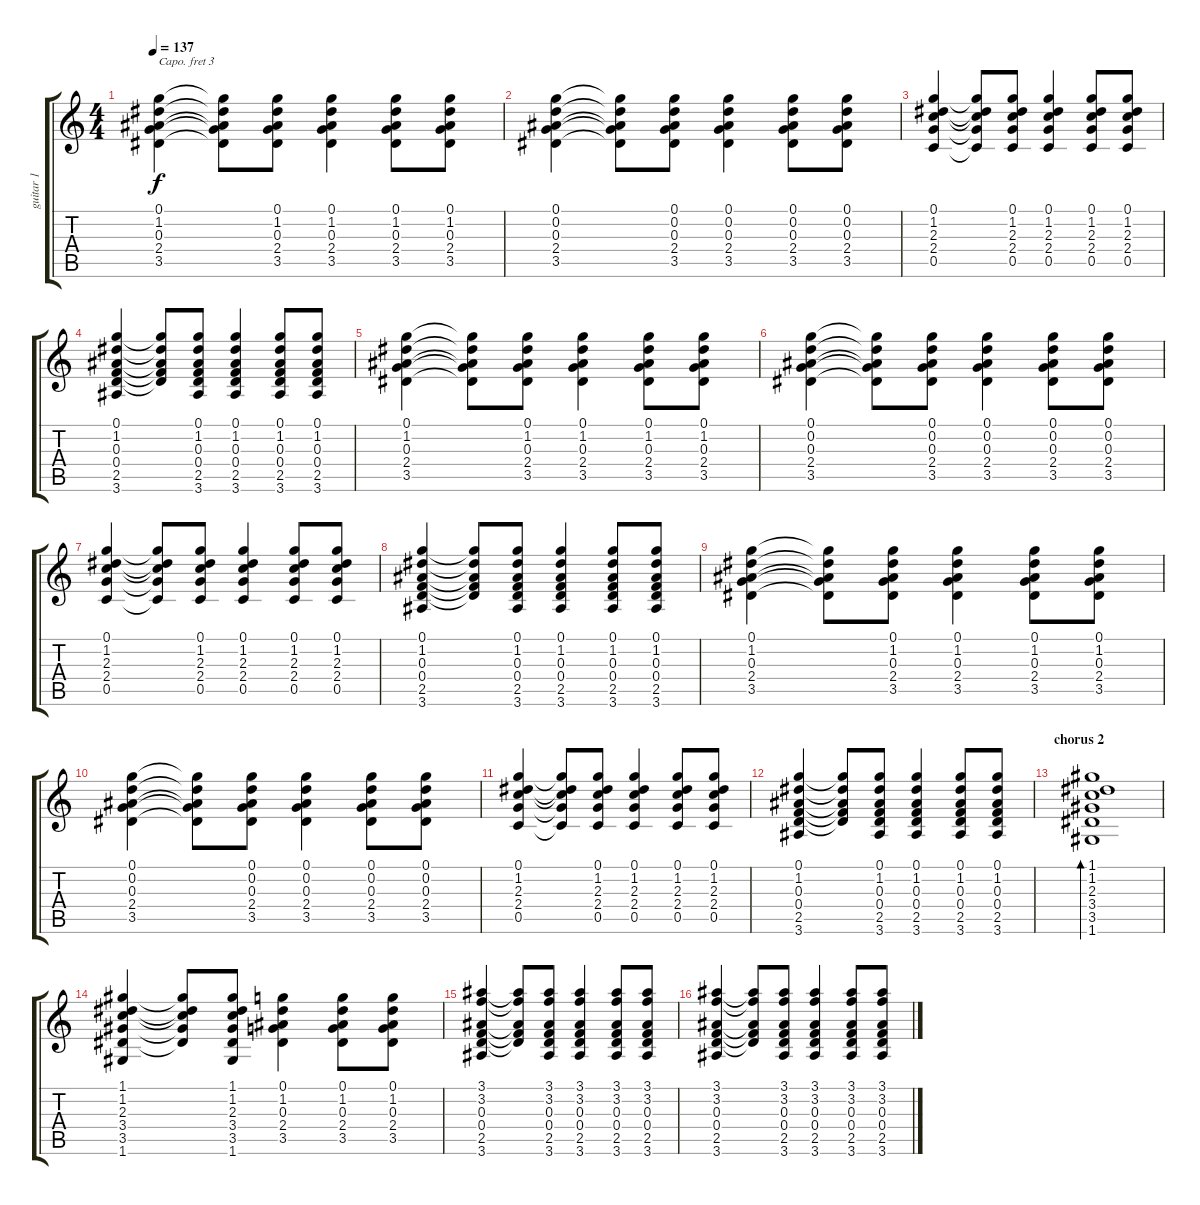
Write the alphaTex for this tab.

\track ("guitar 1" "guitar 1") {instrument acousticguitarnylon}
\staff {score tabs}
\capo 3
\tuning (E4 B3 G3 D3 A2 E2) {hide}
\ts (4 4)
\tempo 137
\clef g2
\ks c
(0.1 1.2 0.3 2.4 3.5).4{dy f} (0.1{t} 1.2{t} 0.3{t} 2.4{t} 3.5{t}).8 (0.1 1.2 0.3 2.4 3.5).8 (0.1 1.2 0.3 2.4 3.5).4 (0.1 1.2 0.3 2.4 3.5).8 (0.1 1.2 0.3 2.4 3.5).8 |
(0.1 0.2 0.3 2.4 3.5).4 (0.1{t} 0.2{t} 0.3{t} 2.4{t} 3.5{t}).8 (0.1 0.2 0.3 2.4 3.5).8 (0.1 0.2 0.3 2.4 3.5).4 (0.1 0.2 0.3 2.4 3.5).8 (0.1 0.2 0.3 2.4 3.5).8 |
(0.1 1.2 2.3 2.4 0.5).4 (0.1{t} 1.2{t} 2.3{t} 2.4{t} 0.5{t}).8 (0.1 1.2 2.3 2.4 0.5).8 (0.1 1.2 2.3 2.4 0.5).4 (0.1 1.2 2.3 2.4 0.5).8 (0.1 1.2 2.3 2.4 0.5).8 |
(0.1 1.2 0.3 0.4 2.5 3.6).4 (0.1{t} 1.2{t} 0.3{t} 0.4{t} 2.5{t}).8 (0.1 1.2 0.3 0.4 2.5 3.6).8 (0.1 1.2 0.3 0.4 2.5 3.6).4 (0.1 1.2 0.3 0.4 2.5 3.6).8 (0.1 1.2 0.3 0.4 2.5 3.6).8 |
(0.1 1.2 0.3 2.4 3.5).4 (0.1{t} 1.2{t} 0.3{t} 2.4{t} 3.5{t}).8 (0.1 1.2 0.3 2.4 3.5).8 (0.1 1.2 0.3 2.4 3.5).4 (0.1 1.2 0.3 2.4 3.5).8 (0.1 1.2 0.3 2.4 3.5).8 |
(0.1 0.2 0.3 2.4 3.5).4 (0.1{t} 0.2{t} 0.3{t} 2.4{t} 3.5{t}).8 (0.1 0.2 0.3 2.4 3.5).8 (0.1 0.2 0.3 2.4 3.5).4 (0.1 0.2 0.3 2.4 3.5).8 (0.1 0.2 0.3 2.4 3.5).8 |
(0.1 1.2 2.3 2.4 0.5).4 (0.1{t} 1.2{t} 2.3{t} 2.4{t} 0.5{t}).8 (0.1 1.2 2.3 2.4 0.5).8 (0.1 1.2 2.3 2.4 0.5).4 (0.1 1.2 2.3 2.4 0.5).8 (0.1 1.2 2.3 2.4 0.5).8 |
(0.1 1.2 0.3 0.4 2.5 3.6).4 (0.1{t} 1.2{t} 0.3{t} 0.4{t} 2.5{t}).8 (0.1 1.2 0.3 0.4 2.5 3.6).8 (0.1 1.2 0.3 0.4 2.5 3.6).4 (0.1 1.2 0.3 0.4 2.5 3.6).8 (0.1 1.2 0.3 0.4 2.5 3.6).8 |
(0.1 1.2 0.3 2.4 3.5).4 (0.1{t} 1.2{t} 0.3{t} 2.4{t} 3.5{t}).8 (0.1 1.2 0.3 2.4 3.5).8 (0.1 1.2 0.3 2.4 3.5).4 (0.1 1.2 0.3 2.4 3.5).8 (0.1 1.2 0.3 2.4 3.5).8 |
(0.1 0.2 0.3 2.4 3.5).4 (0.1{t} 0.2{t} 0.3{t} 2.4{t} 3.5{t}).8 (0.1 0.2 0.3 2.4 3.5).8 (0.1 0.2 0.3 2.4 3.5).4 (0.1 0.2 0.3 2.4 3.5).8 (0.1 0.2 0.3 2.4 3.5).8 |
(0.1 1.2 2.3 2.4 0.5).4 (0.1{t} 1.2{t} 2.3{t} 2.4{t} 0.5{t}).8 (0.1 1.2 2.3 2.4 0.5).8 (0.1 1.2 2.3 2.4 0.5).4 (0.1 1.2 2.3 2.4 0.5).8 (0.1 1.2 2.3 2.4 0.5).8 |
(0.1 1.2 0.3 0.4 2.5 3.6).4 (0.1{t} 1.2{t} 0.3{t} 0.4{t} 2.5{t}).8 (0.1 1.2 0.3 0.4 2.5 3.6).8 (0.1 1.2 0.3 0.4 2.5 3.6).4 (0.1 1.2 0.3 0.4 2.5 3.6).8 (0.1 1.2 0.3 0.4 2.5 3.6).8 |
\section ("" "chorus 2")
(1.1 1.2 2.3 3.4 3.5 1.6).1{bd 480 volume 9} |
(1.1 1.2 2.3 3.4 3.5 1.6).4 (1.1{t} 1.2{t} 2.3{t} 3.4{t} 3.5{t}).8 (1.1 1.2 2.3 3.4 3.5 1.6).8 (0.1 1.2 0.3 2.4 3.5).4 (0.1 1.2 0.3 2.4 3.5).8 (0.1 1.2 0.3 2.4 3.5).8 |
(3.1 3.2 0.3 0.4 2.5 3.6).4 (3.1{t} 3.2{t} 0.3{t} 0.4{t} 2.5{t}).8 (3.1 3.2 0.3 0.4 2.5 3.6).8 (3.1 3.2 0.3 0.4 2.5 3.6).4 (3.1 3.2 0.3 0.4 2.5 3.6).8 (3.1 3.2 0.3 0.4 2.5 3.6).8 |
(3.1 3.2 0.3 0.4 2.5 3.6).4 (3.1{t} 3.2{t} 0.3{t} 0.4{t} 2.5{t}).8 (3.1 3.2 0.3 0.4 2.5 3.6).8 (3.1 3.2 0.3 0.4 2.5 3.6).4 (3.1 3.2 0.3 0.4 2.5 3.6).8 (3.1 3.2 0.3 0.4 2.5 3.6).8
